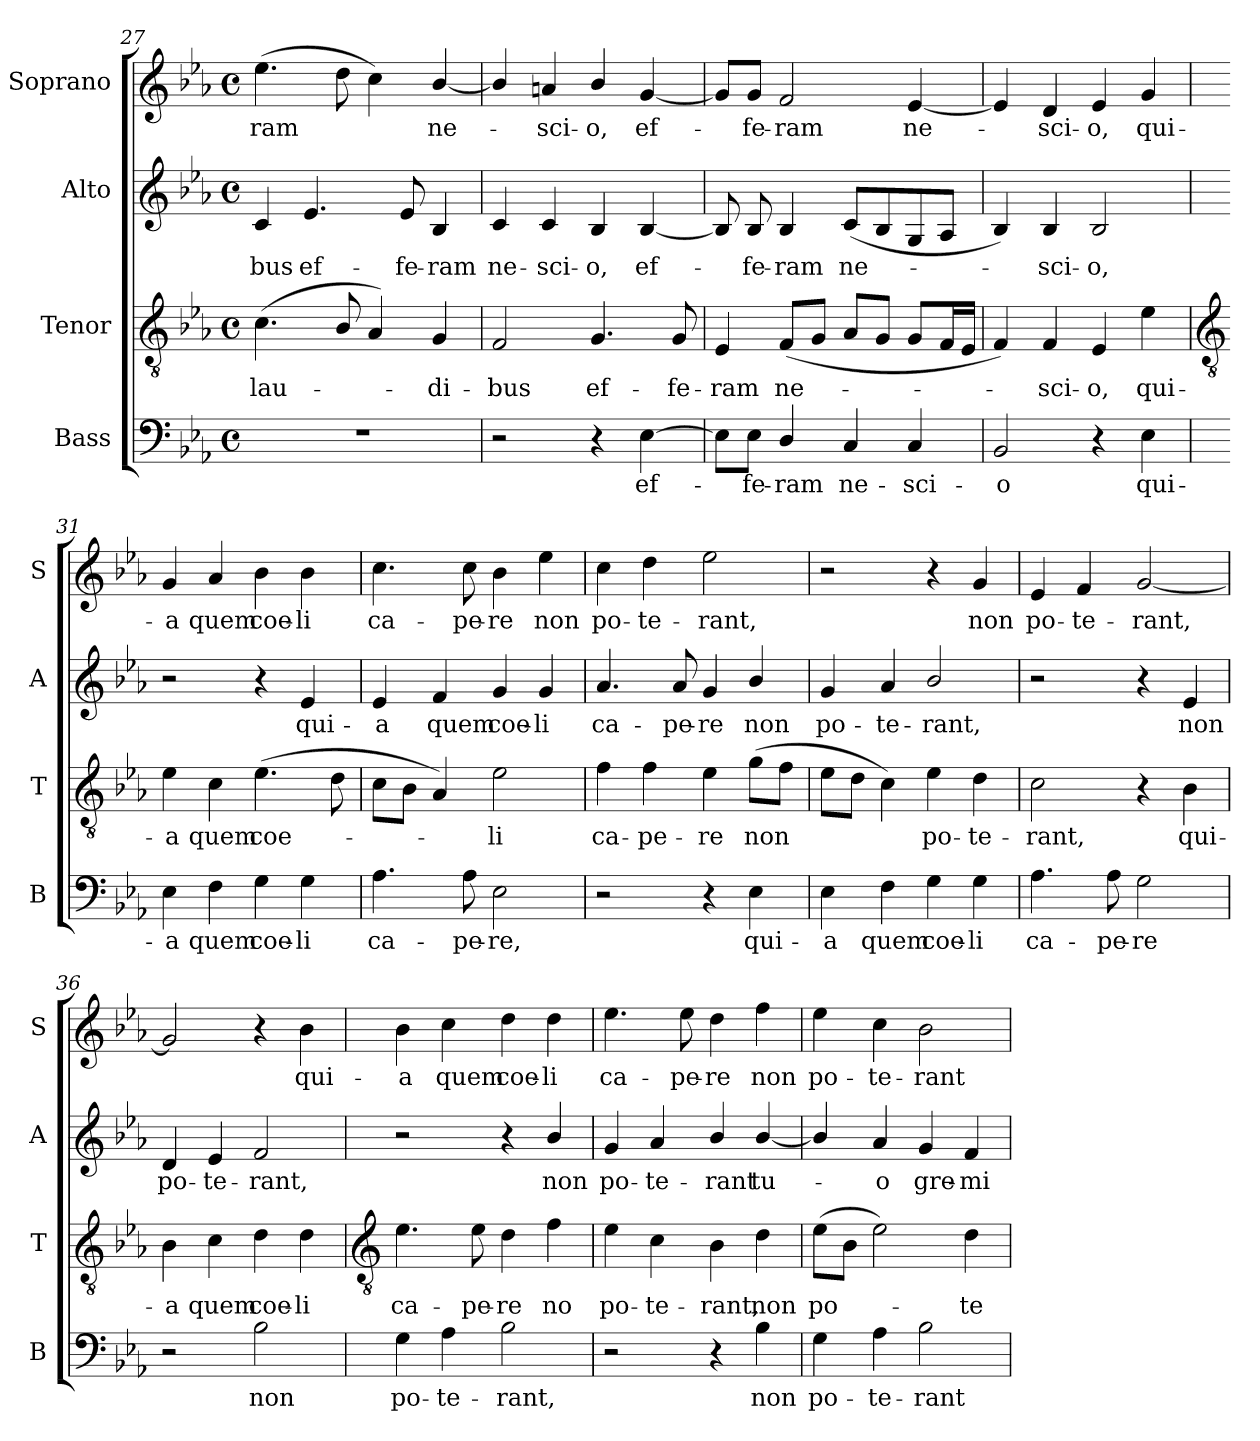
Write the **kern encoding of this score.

**kern	**text	**kern	**text	**kern	**text	**kern	**text
*part4	*part4	*part3	*part3	*part2	*part2	*part1	*part1
*staff4	*staff4	*staff3	*staff3	*staff2	*staff2	*staff1	*staff1
*I"Bass	*	*I"Tenor	*	*I"Alto	*	*I"Soprano	*
*I'B	*	*I'T	*	*I'A	*	*I'S	*
!!LO:LB:g=z
*clefF4	*	*clefGv2	*	*clefG2	*	*clefG2	*
*k[b-e-a-]	*	*k[b-e-a-]	*	*k[b-e-a-]	*	*k[b-e-a-]	*
*E-:	*	*E-:	*	*E-:	*	*E-:	*
*M4/4	*	*M4/4	*	*M4/4	*	*M4/4	*
*met(c)	*	*met(c)	*	*met(c)	*	*met(c)	*
=27	=27	=27	=27	=27	=27	=27	=27
!	!	!	!LO:LY:b	!	!LO:LY:b	!	!LO:LY:b
1r	.	(<4.c	lau-	4c	-bus	(>4.ee-	-ram
!	!	!	!	!	!LO:LY:b	!	!
.	.	.	.	4.e-	ef-	.	.
.	.	8B-/	.	.	.	8dd	.
.	.	4A-)	.	.	.	4cc)	.
!	!	!	!	!	!LO:LY:b	!	!
.	.	.	.	8e-	-fe-	.	.
!	!	!	!LO:LY:b	!	!LO:LY:b	!	!LO:LY:b
.	.	4G	di-	4B-	-ram	[4b-/	ne-
=28	=28	=28	=28	=28	=28	=28	=28
!	!	!	!LO:LY:b	!	!LO:LY:b	!	!
2r	.	2F	-bus	4c	ne-	4b-/]	.
!	!	!	!	!	!LO:LY:b	!	!LO:LY:b
.	.	.	.	4c	-sci-	4a	sci-
!	!	!	!LO:LY:b	!	!LO:LY:b	!	!LO:LY:b
4r	.	4.G	ef-	4B-	-o,	4b-/	-o,
!	!LO:LY:b	!	!	!	!LO:LY:b	!	!LO:LY:b
[4E-	ef-	.	.	[4B-	ef-	[4g	ef-
!	!	!	!LO:LY:b	!	!	!	!
.	.	8G	-fe-	.	.	.	.
=29	=29	=29	=29	=29	=29	=29	=29
!	!	!	!LO:LY:b	!	!	!	!
8E-\L]	.	4E-	-ram	8B-]	.	8g/L]	.
!	!LO:LY:b	!	!	!	!LO:LY:b	!	!LO:LY:b
8E-\J	fe-	.	.	8B-	fe-	8g/J	fe-
!	!LO:LY:b	!	!LO:LY:b	!	!LO:LY:b	!	!LO:LY:b
4D/	-ram	(<8FL	ne-	4B-	-ram	2f	-ram
.	.	8GJ	.	.	.	.	.
!	!LO:LY:b	!	!	!	!LO:LY:b	!	!
4C	ne-	8A-L	.	(<8cL	ne-	.	.
.	.	8GJ	.	8B-	.	.	.
!	!LO:LY:b	!	!	!	!	!	!LO:LY:b
4C	-sci-	8GL	.	8G	.	[4e-	ne-
.	.	16FL	.	8A-J	.	.	.
.	.	16E-JJ	.	.	.	.	.
=30	=30	=30	=30	=30	=30	=30	=30
!	!LO:LY:b	!	!	!	!	!	!
2BB-	-o	4F)	.	4B-)	.	4e-]	.
!	!	!	!LO:LY:b	!	!LO:LY:b	!	!LO:LY:b
.	.	4F	sci-	4B-	sci-	4d	sci-
!	!	!	!LO:LY:b	!	!LO:LY:b	!	!LO:LY:b
4r	.	4E-	-o,	2B-	-o,	4e-	-o,
!	!LO:LY:b	!	!LO:LY:b	!	!	!	!LO:LY:b
4E-	qui-	4e-	qui-	.	.	4g	qui-
!!LO:LB:g=z
=31	=31	=31	=31	=31	=31	=31	=31
*	*	*clefGv2	*	*	*	*	*
!	!LO:LY:b	!	!LO:LY:b	!	!	!	!LO:LY:b
4E-	-a	4e-	-a	2r	.	4g	-a
!	!LO:LY:b	!	!LO:LY:b	!	!	!	!LO:LY:b
4F	quem	4c	quem	.	.	4a-	quem
!	!LO:LY:b	!	!LO:LY:b	!	!	!	!LO:LY:b
4G	coe-	(>4.e-	coe-	4r	.	4b-	coe-
!	!LO:LY:b	!	!	!	!LO:LY:b	!	!LO:LY:b
4G	-li	.	.	4e-	qui-	4b-	-li
.	.	8d	.	.	.	.	.
=32	=32	=32	=32	=32	=32	=32	=32
!	!LO:LY:b	!	!	!	!LO:LY:b	!	!LO:LY:b
4.A-	ca-	8cL	.	4e-	-a	4.cc	ca-
.	.	8B-J	.	.	.	.	.
!	!	!	!	!	!LO:LY:b	!	!
.	.	4A-)	.	4f	quem	.	.
!	!LO:LY:b	!	!	!	!	!	!LO:LY:b
8A-	-pe-	.	.	.	.	8cc	-pe-
!	!LO:LY:b	!	!LO:LY:b	!	!LO:LY:b	!	!LO:LY:b
2E-	-re,	2e-	li	4g	coe-	4b-	-re
!	!	!	!	!	!LO:LY:b	!	!LO:LY:b
.	.	.	.	4g	-li	4ee-	non
=33	=33	=33	=33	=33	=33	=33	=33
!	!	!	!LO:LY:b	!	!LO:LY:b	!	!LO:LY:b
2r	.	4f	ca-	4.a-	ca-	4cc	po-
!	!	!	!LO:LY:b	!	!	!	!LO:LY:b
.	.	4f	-pe-	.	.	4dd	-te-
!	!	!	!	!	!LO:LY:b	!	!
.	.	.	.	8a-	-pe-	.	.
!	!	!	!LO:LY:b	!	!LO:LY:b	!	!LO:LY:b
4r	.	4e-	-re	4g	-re	2ee-	-rant,
!	!LO:LY:b	!	!LO:LY:b	!	!LO:LY:b	!	!
4E-	qui-	(>8gL	non	4b-/	non	.	.
.	.	8fJ	.	.	.	.	.
=34	=34	=34	=34	=34	=34	=34	=34
!	!LO:LY:b	!	!	!	!LO:LY:b	!	!
4E-	-a	8e-L	.	4g	po-	2r	.
.	.	8dJ	.	.	.	.	.
!	!LO:LY:b	!	!	!	!LO:LY:b	!	!
4F	quem	4c)	.	4a-	-te-	.	.
!	!LO:LY:b	!	!LO:LY:b	!	!LO:LY:b	!	!
4G	coe-	4e-	po-	2b-/	-rant,	4r	.
!	!LO:LY:b	!	!LO:LY:b	!	!	!	!LO:LY:b
4G	-li	4d	-te-	.	.	4g	non
=35	=35	=35	=35	=35	=35	=35	=35
!	!LO:LY:b	!	!LO:LY:b	!	!	!	!LO:LY:b
4.A-	ca-	2c	-rant,	2r	.	4e-	po-
!	!	!	!	!	!	!	!LO:LY:b
.	.	.	.	.	.	4f	-te-
!	!LO:LY:b	!	!	!	!	!	!
8A-	-pe-	.	.	.	.	.	.
!	!LO:LY:b	!	!	!	!	!	!LO:LY:b
2G	-re	4r	.	4r	.	[2g	-rant,
!	!	!	!LO:LY:b	!	!LO:LY:b	!	!
.	.	4B-	qui-	4e-	non	.	.
=36	=36	=36	=36	=36	=36	=36	=36
!	!	!	!LO:LY:b	!	!LO:LY:b	!	!
2r	.	4B-	-a	4d	po-	2g]	.
!	!	!	!LO:LY:b	!	!LO:LY:b	!	!
.	.	4c	quem	4e-	-te-	.	.
!	!LO:LY:b	!	!LO:LY:b	!	!LO:LY:b	!	!
2B-\	non	4d	coe-	2f	-rant,	4r	.
!	!	!	!LO:LY:b	!	!	!	!LO:LY:b
.	.	4d	-li	.	.	4b-	qui-
!!LO:LB:g=z
=37	=37	=37	=37	=37	=37	=37	=37
*	*	*clefGv2	*	*	*	*	*
!	!LO:LY:b	!	!LO:LY:b	!	!	!	!LO:LY:b
4G	po-	4.e-	ca-	2r	.	4b-	-a
!	!LO:LY:b	!	!	!	!	!	!LO:LY:b
4A-	-te-	.	.	.	.	4cc	quem
!	!	!	!LO:LY:b	!	!	!	!
.	.	8e-	-pe-	.	.	.	.
!	!LO:LY:b	!	!LO:LY:b	!	!	!	!LO:LY:b
2B-\	-rant,	4d	-re	4r	.	4dd	coe-
!	!	!	!LO:LY:b	!	!LO:LY:b	!	!LO:LY:b
.	.	4f	no	4b-/	non	4dd	-li
=38	=38	=38	=38	=38	=38	=38	=38
!	!	!	!LO:LY:b	!	!LO:LY:b	!	!LO:LY:b
2r	.	4e-	po-	4g	po-	4.ee-	ca-
!	!	!	!LO:LY:b	!	!LO:LY:b	!	!
.	.	4c	-te-	4a-	-te-	.	.
!	!	!	!	!	!	!	!LO:LY:b
.	.	.	.	.	.	8ee-	-pe-
!	!	!	!LO:LY:b	!	!LO:LY:b	!	!LO:LY:b
4r	.	4B-	-rant,	4b-/	-rant	4dd	-re
!	!LO:LY:b	!	!LO:LY:b	!	!LO:LY:b	!	!LO:LY:b
4B-\	non	4d	non	[4b-/	tu-	4ff	non
=39	=39	=39	=39	=39	=39	=39	=39
!	!LO:LY:b	!	!LO:LY:b	!	!	!	!LO:LY:b
4G	po-	(>8e-L	po-	4b-/]	.	4ee-	po-
.	.	8B-J	.	.	.	.	.
!	!LO:LY:b	!	!	!	!LO:LY:b	!	!LO:LY:b
4A-	-te-	2e-)	.	4a-	o	4cc	-te-
!	!LO:LY:b	!	!	!	!LO:LY:b	!	!LO:LY:b
2B-\	-rant	.	.	4g	gre-	2b-	-rant
!	!	!	!LO:LY:b	!	!LO:LY:b	!	!
.	.	4d	te-	4f	-mi-	.	.
=	=	=	=	=	=	=	=
*-	*-	*-	*-	*-	*-	*-	*-
